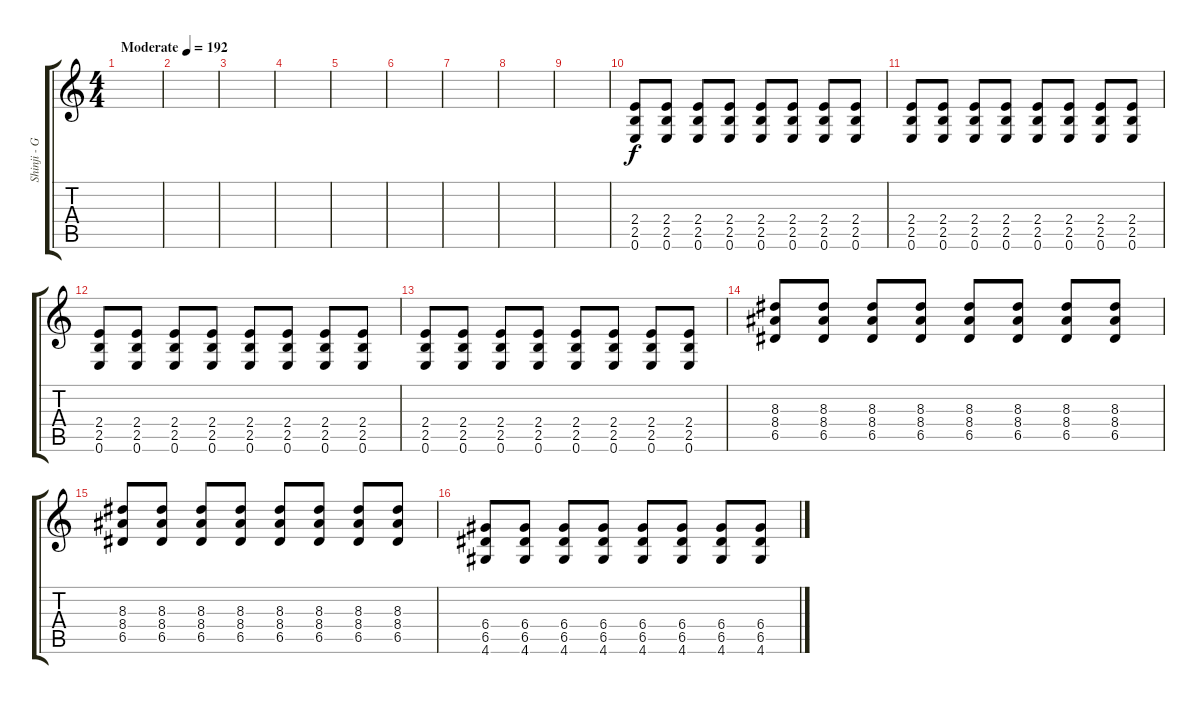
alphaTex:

\track ("Shinji - Guitar 2 " "Shinji - G") {instrument overdrivenguitar}
\staff {score tabs}
\tuning (E4 B3 G3 D3 A2 E2) {hide}
\ts (4 4)
\tempo (192 "Moderate")
\clef g2
\ks c
|
|
|
|
|
|
|
|
|
(2.4 2.5 0.6).8 (2.4 2.5 0.6).8 (2.4 2.5 0.6).8 (2.4 2.5 0.6).8 (2.4 2.5 0.6).8 (2.4 2.5 0.6).8 (2.4 2.5 0.6).8 (2.4 2.5 0.6).8 |
(2.4 2.5 0.6).8 (2.4 2.5 0.6).8 (2.4 2.5 0.6).8 (2.4 2.5 0.6).8 (2.4 2.5 0.6).8 (2.4 2.5 0.6).8 (2.4 2.5 0.6).8 (2.4 2.5 0.6).8 |
(2.4 2.5 0.6).8 (2.4 2.5 0.6).8 (2.4 2.5 0.6).8 (2.4 2.5 0.6).8 (2.4 2.5 0.6).8 (2.4 2.5 0.6).8 (2.4 2.5 0.6).8 (2.4 2.5 0.6).8 |
(2.4 2.5 0.6).8 (2.4 2.5 0.6).8 (2.4 2.5 0.6).8 (2.4 2.5 0.6).8 (2.4 2.5 0.6).8 (2.4 2.5 0.6).8 (2.4 2.5 0.6).8 (2.4 2.5 0.6).8 |
(8.3 8.4 6.5).8 (8.3 8.4 6.5).8 (8.3 8.4 6.5).8 (8.3 8.4 6.5).8 (8.3 8.4 6.5).8 (8.3 8.4 6.5).8 (8.3 8.4 6.5).8 (8.3 8.4 6.5).8 |
(8.3 8.4 6.5).8 (8.3 8.4 6.5).8 (8.3 8.4 6.5).8 (8.3 8.4 6.5).8 (8.3 8.4 6.5).8 (8.3 8.4 6.5).8 (8.3 8.4 6.5).8 (8.3 8.4 6.5).8 |
(6.4 6.5 4.6).8 (6.4 6.5 4.6).8 (6.4 6.5 4.6).8 (6.4 6.5 4.6).8 (6.4 6.5 4.6).8 (6.4 6.5 4.6).8 (6.4 6.5 4.6).8 (6.4 6.5 4.6).8
